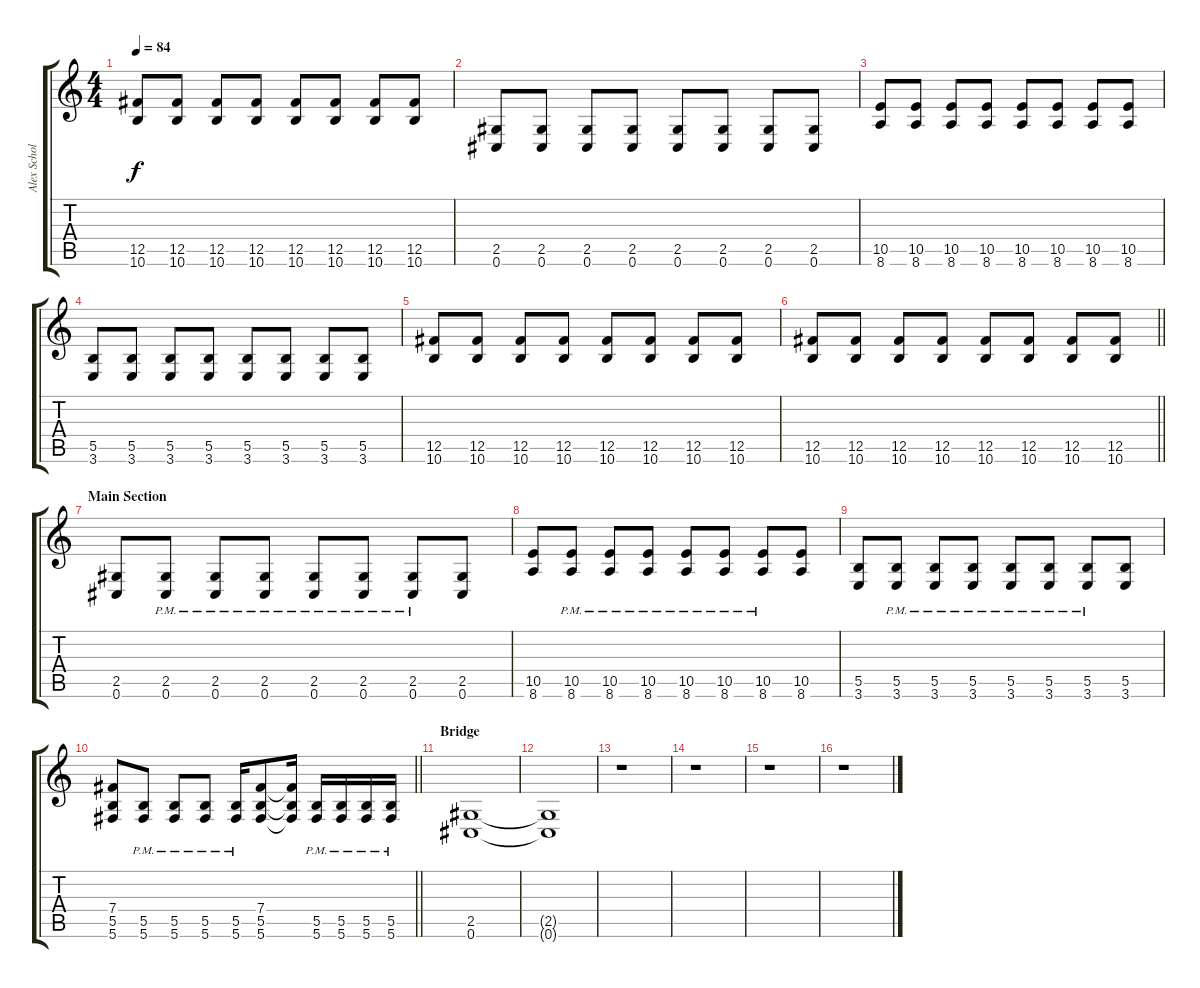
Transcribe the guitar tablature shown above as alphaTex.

\track ("Alex Scholpp " "Alex Schol") {instrument distortionguitar}
\staff {score tabs}
\tuning (Db4 Ab3 E3 B2 Gb2 Db2) {hide}
\ts (4 4)
\tempo 84
\clef g2
\ks c
(12.5 10.6).8{dy f} (12.5 10.6).8 (12.5 10.6).8 (12.5 10.6).8 (12.5 10.6).8 (12.5 10.6).8 (12.5 10.6).8 (12.5 10.6).8 |
(2.5 0.6).8 (2.5 0.6).8 (2.5 0.6).8 (2.5 0.6).8 (2.5 0.6).8 (2.5 0.6).8 (2.5 0.6).8 (2.5 0.6).8 |
(10.5 8.6).8 (10.5 8.6).8 (10.5 8.6).8 (10.5 8.6).8 (10.5 8.6).8 (10.5 8.6).8 (10.5 8.6).8 (10.5 8.6).8 |
(5.5 3.6).8 (5.5 3.6).8 (5.5 3.6).8 (5.5 3.6).8 (5.5 3.6).8 (5.5 3.6).8 (5.5 3.6).8 (5.5 3.6).8 |
(12.5 10.6).8 (12.5 10.6).8 (12.5 10.6).8 (12.5 10.6).8 (12.5 10.6).8 (12.5 10.6).8 (12.5 10.6).8 (12.5 10.6).8 |
\barLineRight lightlight
(12.5 10.6).8 (12.5 10.6).8 (12.5 10.6).8 (12.5 10.6).8 (12.5 10.6).8 (12.5 10.6).8 (12.5 10.6).8 (12.5 10.6).8 |
\section ("" "Main Section")
(2.5 0.6).8 (2.5{pm} 0.6{pm}).8 (2.5{pm} 0.6{pm}).8 (2.5{pm} 0.6{pm}).8 (2.5{pm} 0.6{pm}).8 (2.5{pm} 0.6{pm}).8 (2.5{pm} 0.6{pm}).8 (2.5 0.6).8 |
(10.5 8.6).8 (10.5{pm} 8.6{pm}).8 (10.5{pm} 8.6{pm}).8 (10.5{pm} 8.6{pm}).8 (10.5{pm} 8.6{pm}).8 (10.5{pm} 8.6{pm}).8 (10.5{pm} 8.6{pm}).8 (10.5 8.6).8 |
(5.5 3.6).8 (5.5{pm} 3.6{pm}).8 (5.5{pm} 3.6{pm}).8 (5.5{pm} 3.6{pm}).8 (5.5{pm} 3.6{pm}).8 (5.5{pm} 3.6{pm}).8 (5.5{pm} 3.6{pm}).8 (5.5 3.6).8 |
\barLineRight lightlight
(7.4 5.5 5.6).8 (5.5{pm} 5.6{pm}).8 (5.5{pm} 5.6{pm}).8 (5.5{pm} 5.6{pm}).8 (5.5{pm} 5.6{pm}).16 (7.4 5.5 5.6).8 (7.4{t} 5.5{t} 5.6{t}).16 (5.5{pm} 5.6{pm}).16 (5.5{pm} 5.6{pm}).16 (5.5{pm} 5.6{pm}).16 (5.5{pm} 5.6{pm}).16 |
\section ("" "Bridge")
(2.5 0.6).1{volume 0} |
(2.5{t} 0.6{t}).1 |
r.1 |
r.1 |
r.1 |
r.1
